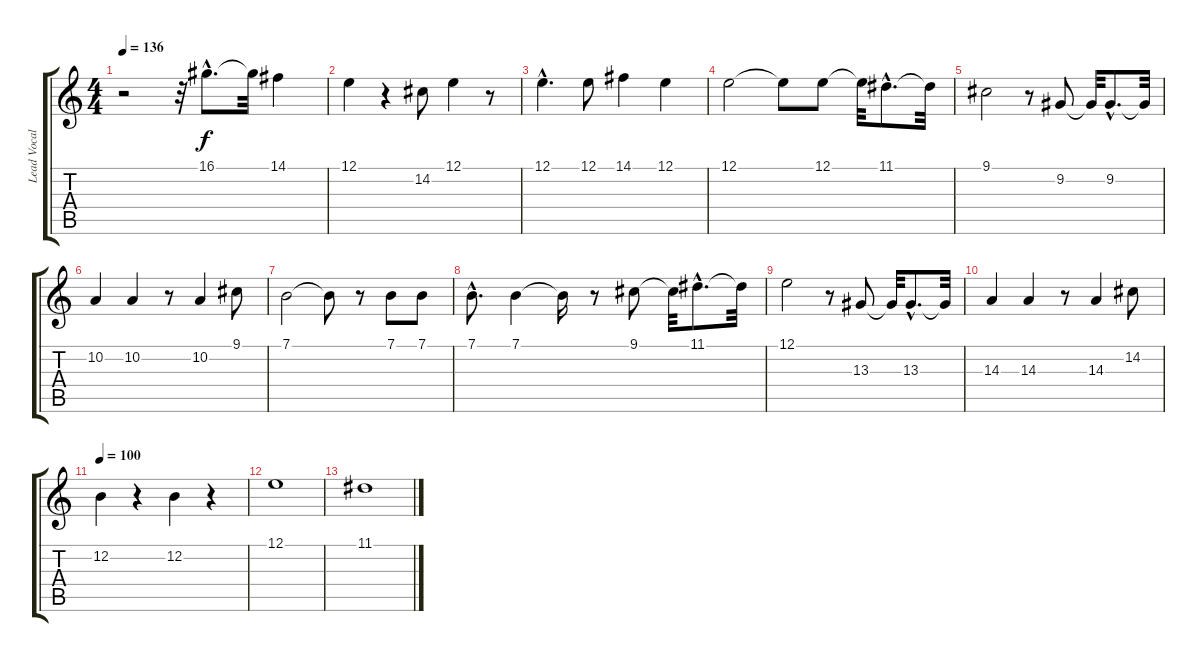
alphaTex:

\track ("Lead Vocal, Jimmy" "Lead Vocal") {instrument synthvoice}
\staff {score tabs}
\tuning (E4 B3 G3 D3 A2 E2) {hide}
\ts (4 4)
\tempo 136
\clef g2
\ks c
r.2{dy f} r.32 16.1{hac}.8{d} 16.1{t}.32 14.1.4 |
12.1.4 r.4 14.2.8 12.1.4 r.8 |
12.1{hac}.4{d} 12.1.8 14.1.4 12.1.4 |
12.1.2 12.1{t}.8 12.1.8 12.1{t}.32 11.1{hac}.8{d} 11.1{t}.32 |
9.1.2 r.8 9.2.8 9.2{t}.32 9.2{hac}.8{d} 9.2{t}.32 |
10.2.4 10.2.4 r.8 10.2.4 9.1.8 |
7.1.2 7.1{t}.8 r.8 7.1.8 7.1.8 |
7.1{hac}.8{d} 7.1.4 7.1{t}.16 r.8 9.1.8 9.1{t}.32 11.1{hac}.8{d} 11.1{t}.32 |
12.1.2 r.8 13.3.8 13.3{t}.32 13.3{hac}.8{d} 13.3{t}.32 |
14.3.4 14.3.4 r.8 14.3.4 14.2.8 |
\tempo 100
12.2.4 r.4 12.2.4 r.4 |
12.1.1 |
11.1.1
